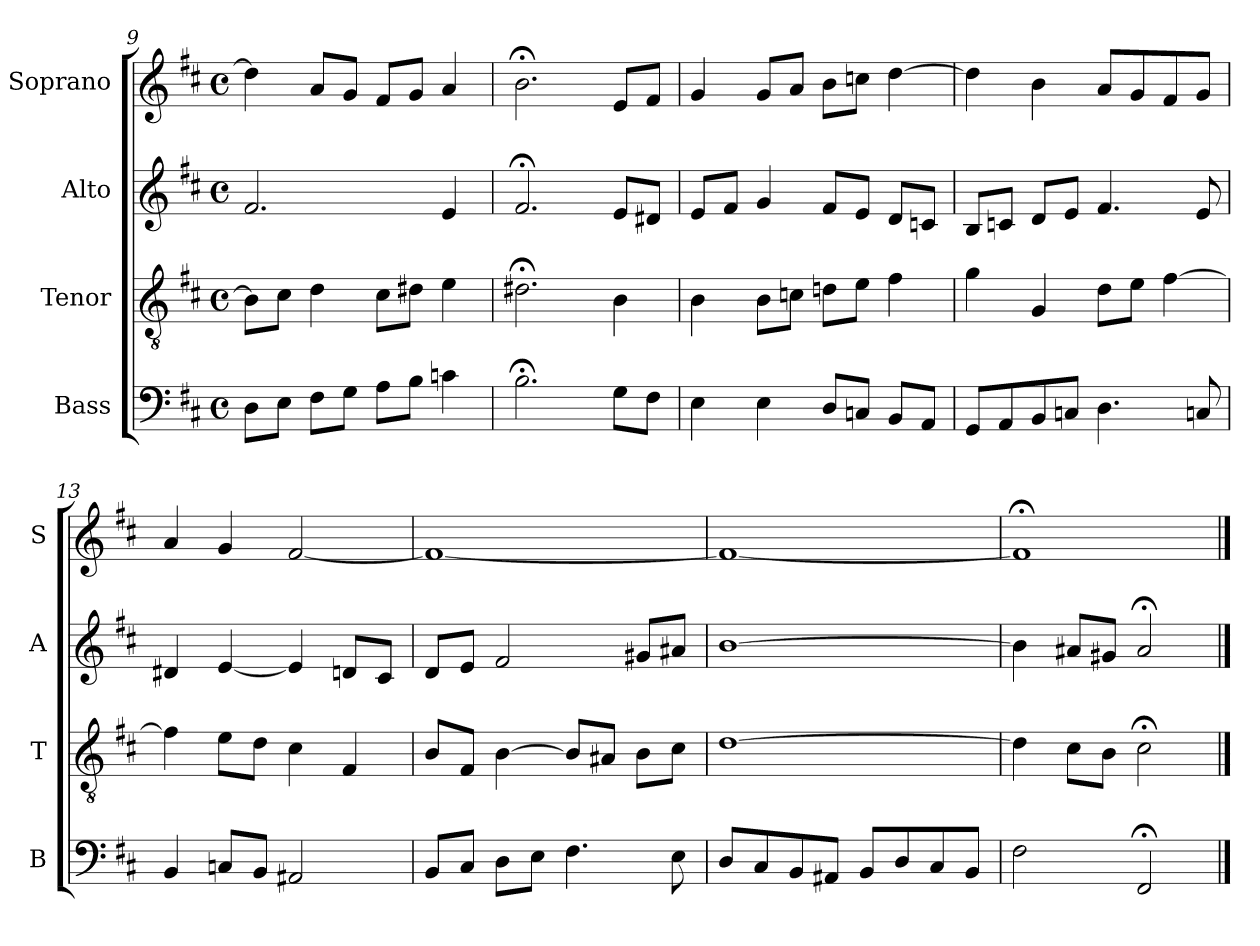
**kern	**kern	**kern	**kern
*part4	*part3	*part2	*part1
*staff4	*staff3	*staff2	*staff1
*I"Bass	*I"Tenor	*I"Alto	*I"Soprano
*I'B	*I'T	*I'A	*I'S
*clefF4	*clefGv2	*clefG2	*clefG2
*k[f#c#]	*k[f#c#]	*k[f#c#]	*k[f#c#]
*b:	*b:	*b:	*b:
*M4/4	*M4/4	*M4/4	*M4/4
*met(c)	*met(c)	*met(c)	*met(c)
=9	=9	=9	=9
8DL	8BL]	2.f#	4dd]
8EJ	8c#J	.	.
8F#L	4d	.	8aL
8GJ	.	.	8gJ
8AL	8c#L	.	8f#L
8BJ	8d#XJ	.	8gJ
4cn	4e	4e	4a
=10	=10	=10	=10
2.B;<	2.d#X;<	2.f#;<	2.b;<
8GL	4B	8eL	8eL
8F#J	.	8d#XJ	8f#J
=11	=11	=11	=11
4E	4B	8eL	4g
.	.	8f#J	.
4E	8BL	4g	8gL
.	8cnJ	.	8aJ
8DL	8dnL	8f#L	8bL
8CnJ	8eJ	8eJ	8ccnJ
8BBL	4f#	8dL	[4dd
8AAJ	.	8cnJ	.
=12	=12	=12	=12
8GGL	4g	8BL	4dd]
8AA	.	8cnJ	.
8BB	4G	8dL	4b
8CnJ	.	8eJ	.
4.D	8dL	4.f#	8aL
.	8eJ	.	8g
.	[4f#	.	8f#
8Cn	.	8e	8gJ
=13	=13	=13	=13
4BB	4f#]	4d#X	4a
8CnL	8eL	[4e	4g
8BBJ	8dJ	.	.
2AA#Xi	4c#i	4ei]	[2f#i
.	4F#	8dnL	.
.	.	8c#J	.
=14	=14	=14	=14
8BBL	8BL	8dL	1f#_
8C#J	8F#J	8eJ	.
8DL	[4B	2f#	.
8EJ	.	.	.
4.F#	8BL]	.	.
.	8A#XJ	.	.
.	8BL	8g#XL	.
8E	8c#J	8a#XJ	.
=15	=15	=15	=15
8DL	[1d	[1b	1f#_
8C#	.	.	.
8BB	.	.	.
8AA#XJ	.	.	.
8BBL	.	.	.
8D	.	.	.
8C#	.	.	.
8BBJ	.	.	.
=16	=16	=16	=16
2F#	4d]	4b]	1f#;<]
.	8c#L	8a#XL	.
.	8BJ	8g#XJ	.
2FF#;<	2c#;<	2a#;<	.
==	==	==	==
*-	*-	*-	*-
